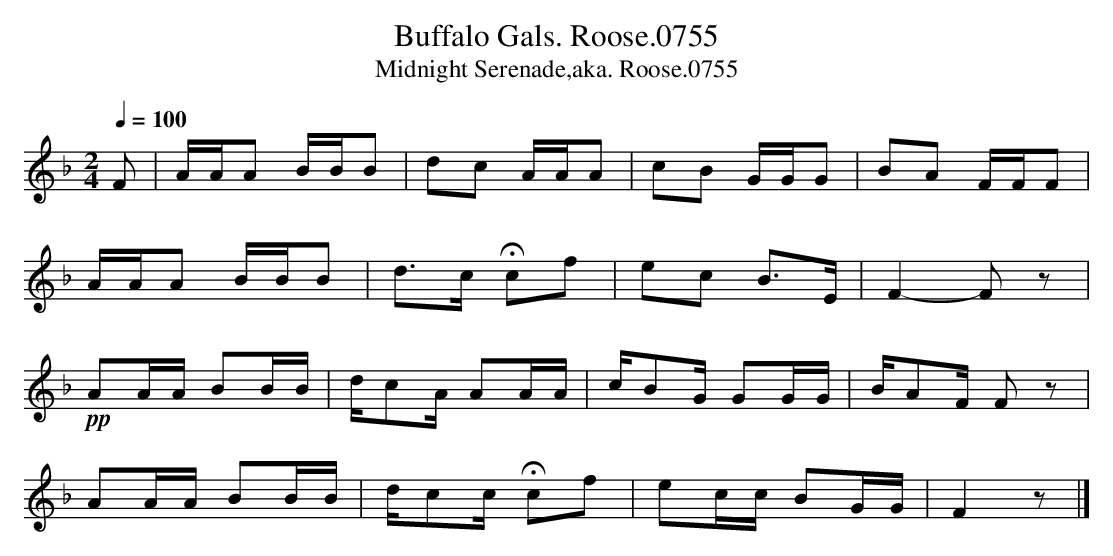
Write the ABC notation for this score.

X:1
T:Buffalo Gals. Roose.0755
T:Midnight Serenade,aka. Roose.0755
M:2/4
L:1/8
Q:1/4=100
K:F
F|A/A/A B/B/B | dc A/A/A | cB G/G/G | BA F/F/F |
A/A/A B/B/B | d>c !fermata!cf | ec B>E | F2-Fz |
!pp!AA/A/ BB/B/ | d/cA/ AA/A/ | c/BG/ GG/G/ | B/AF/ Fz |
AA/A/ BB/B/ | d/cc/ !fermata!cf | ec/c/ BG/G/ | F2z|]
